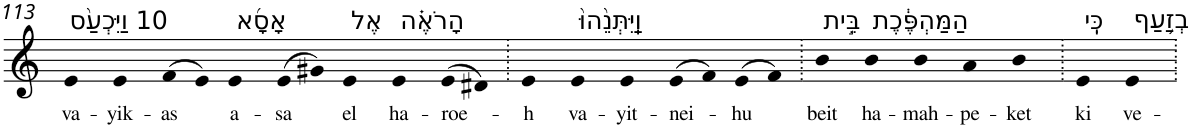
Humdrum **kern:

**kern	**text
*part1	*part1
*staff1	*staff1
*I"Piano	*
*I'Pno	*
!!LO:PB:g=z
*clefG2	*
*k[]	*
=113	=113
!LO:TX:a:t=10 וַיִּכְעַ֨ס	!
!	!LO:LY:b
4e	va-
!	!LO:LY:b
4e	-yik-
!	!LO:LY:b
(>8f	-as
8e)	.
!LO:TX:a:t=אָסָ֜א	!
!	!LO:LY:b
4e	a-
!	!LO:LY:b
(>8e	-sa
8g#X)	.
!LO:TX:a:t=אֶל	!
!	!LO:LY:b
4e	el
!LO:TX:a:t=הָרֹאֶ֗ה	!
!	!LO:LY:b
4e	ha-
!	!LO:LY:b
(>8e	-roe-
8d#X)	.
=114.	=114.
!	!LO:LY:b
4e	-h
!LO:TX:a:t=וַֽיִּתְּנֵ֙הוּ֙	!
!	!LO:LY:b
4e	va-
!	!LO:LY:b
4e	-yit-
!	!LO:LY:b
(>8e	-nei-
8f)	.
!	!LO:LY:b
(>8e	-hu
8f)	.
=115.	=115.
!LO:TX:a:t=בֵּ֣ית	!
!	!LO:LY:b
4b	beit
!LO:TX:a:t=הַמַּהְפֶּ֔כֶת	!
!	!LO:LY:b
4b	ha-
!	!LO:LY:b
4b	-mah-
!	!LO:LY:b
4a	-pe-
!	!LO:LY:b
4b	-ket
=116.	=116.
!LO:TX:a:t=כִּֽי	!
!	!LO:LY:b
4e	ki
!LO:TX:a:t=בְזַ֥עַף	!
!	!LO:LY:b
4e	ve-
=.	=.
*-	*-
